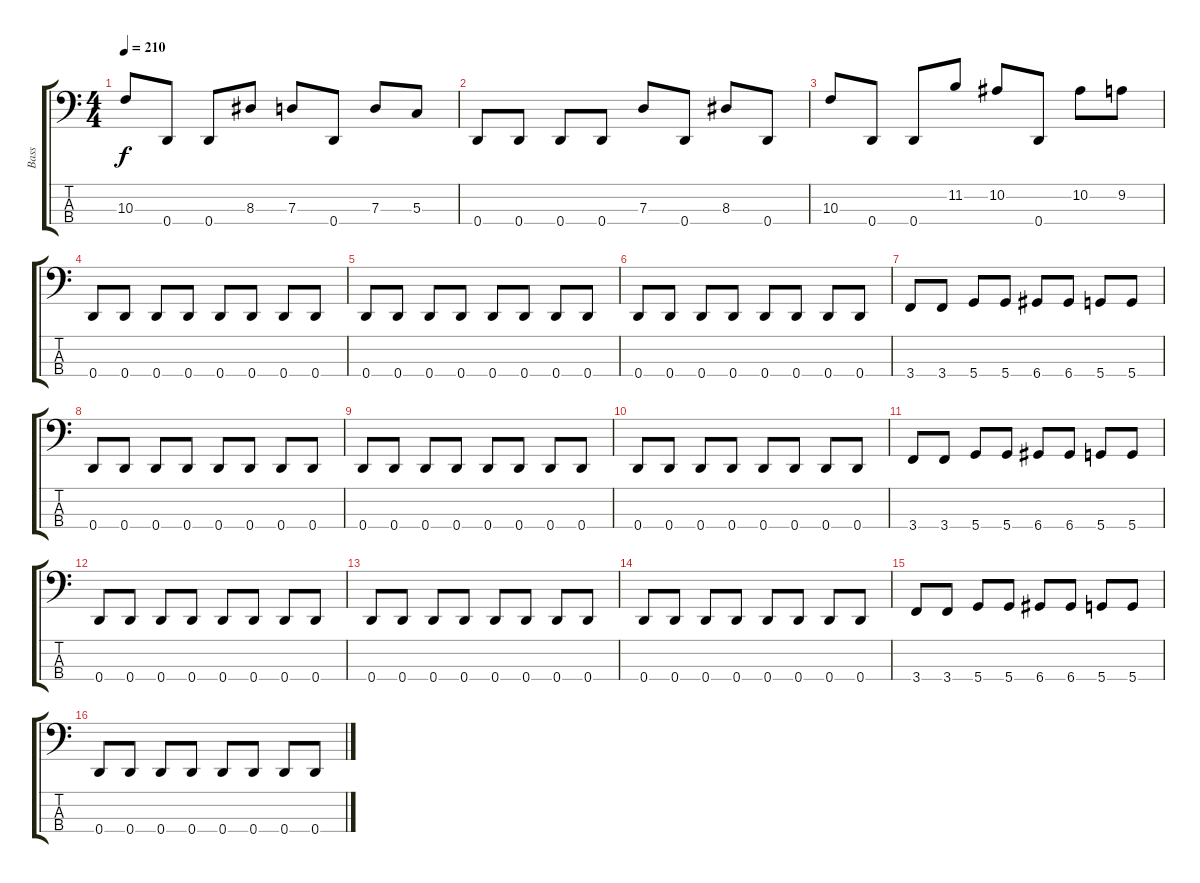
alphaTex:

\track ("Bass" "Bass") {instrument electricbassfinger}
\staff {score tabs}
\tuning (F2 C2 G1 D1) {hide}
\ts (4 4)
\tempo 210
\clef f4
\ks c
10.3.8{dy f} 0.4.8 0.4.8 8.3.8 7.3.8 0.4.8 7.3.8 5.3.8 |
0.4.8 0.4.8 0.4.8 0.4.8 7.3.8 0.4.8 8.3.8 0.4.8 |
10.3.8 0.4.8 0.4.8 11.2.8 10.2.8 0.4.8 10.2.8 9.2.8 |
0.4.8 0.4.8 0.4.8 0.4.8 0.4.8 0.4.8 0.4.8 0.4.8 |
0.4.8 0.4.8 0.4.8 0.4.8 0.4.8 0.4.8 0.4.8 0.4.8 |
0.4.8 0.4.8 0.4.8 0.4.8 0.4.8 0.4.8 0.4.8 0.4.8 |
3.4.8 3.4.8 5.4.8 5.4.8 6.4.8 6.4.8 5.4.8 5.4.8 |
0.4.8 0.4.8 0.4.8 0.4.8 0.4.8 0.4.8 0.4.8 0.4.8 |
0.4.8 0.4.8 0.4.8 0.4.8 0.4.8 0.4.8 0.4.8 0.4.8 |
0.4.8 0.4.8 0.4.8 0.4.8 0.4.8 0.4.8 0.4.8 0.4.8 |
3.4.8 3.4.8 5.4.8 5.4.8 6.4.8 6.4.8 5.4.8 5.4.8 |
0.4.8 0.4.8 0.4.8 0.4.8 0.4.8 0.4.8 0.4.8 0.4.8 |
0.4.8 0.4.8 0.4.8 0.4.8 0.4.8 0.4.8 0.4.8 0.4.8 |
0.4.8 0.4.8 0.4.8 0.4.8 0.4.8 0.4.8 0.4.8 0.4.8 |
3.4.8 3.4.8 5.4.8 5.4.8 6.4.8 6.4.8 5.4.8 5.4.8 |
0.4.8 0.4.8 0.4.8 0.4.8 0.4.8 0.4.8 0.4.8 0.4.8
